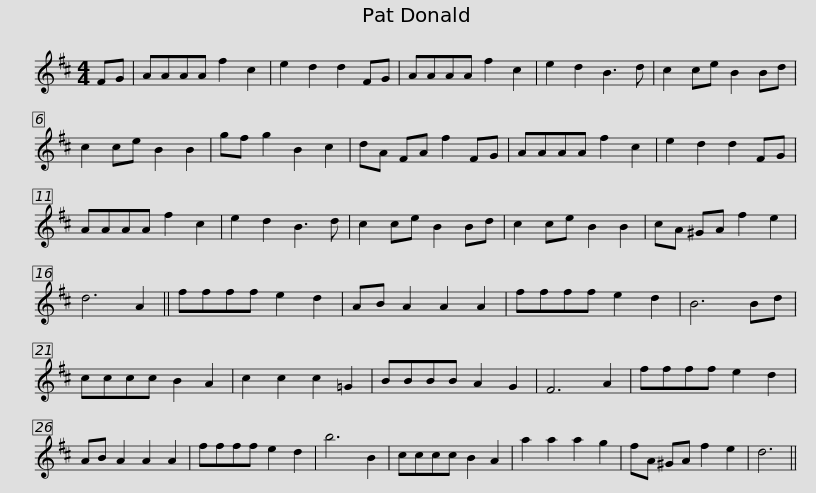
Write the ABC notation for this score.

X:1
L:1/8
M:4/4
I:linebreak $
K:D
V:1 treble
V:1
 FG | AAAA f2 c2 | e2 d2 d2 FG | AAAA f2 c2 | e2 d2 B3 d | %5
 c2 ce B2 Bd | c2 ce B2 B2 | gf g2 B2 c2 |$ dA FA f2 FG | AAAA f2 c2 | %10
 e2 d2 d2 FG | AAAA f2 c2 | e2 d2 B3 d | c2 ce B2 Bd | c2 ce B2 B2 |$ %15
 cA ^GA f2 e2 | d6 A2 || ffff e2 d2 | AB A2 A2 A2 | ffff e2 d2 | %20
 B6 Bd | cccc B2 A2 | c2 c2 c2 =G2 |$ BBBB A2 G2 | F6 A2 | %25
 ffff e2 d2 | AB A2 A2 A2 | ffff e2 d2 | b6 B2 | cccc B2 A2 | %30
 a2 a2 a2 g2 |$ fA ^GA f2 e2 | d6 || %33
